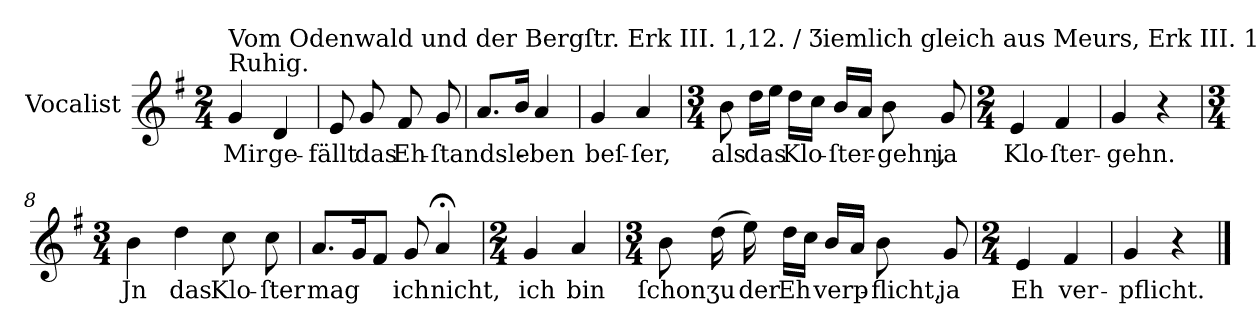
**kern	**text
*part1	*part1
*staff1	*staff1
*I"Vocalist	*
*k[f#]	*
*G:	*
*M2/4	*
=1	=1
!LO:TX:a:t=Ruhig.	!
!LO:TX:a:t=Vom Odenwald und der Bergſtr. Erk III. 1,12. / Ʒiemlich gleich aus Meurs, Erk III. 1, 13.	!
4g	Mir
4d	ge-
=2	=2
8e	-fällt
8g	das
8f#	Eh-
8g	-ſtandsle-
=3	=3
8.aL	.
16bJk	.
4a	-ben
=4	=4
4g	beſ-
4a	-ſer,
=5	=5
*M3/4	*
8b	als
16ddLL	das
16eeJJ	.
16ddLL	Klo-
16ccJJ	.
16bLL	-ſter-
16aJJ	.
8b	-gehn,
8g	ja
=6	=6
*M2/4	*
4e	Klo-
4f#	-ſter-
=7	=7
4g	-gehn.
4r	.
=8	=8
*M3/4	*
4b	Jn
4dd	das
8cc	Klo-
8cc	-ſter
=9	=9
8.aL	mag
16gK	.
8f#J	.
8g	ich
4a;<	nicht,
=10	=10
*M2/4	*
4g	ich
4a	bin
=11	=11
*M3/4	*
8b	ſchon
(16dd	ʒu
16ee)	der
16ddLL	Eh
16ccJJ	.
16bLL	verp-
16aJJ	.
8b	-flicht,
8g	ja
=12	=12
*M2/4	*
4e	Eh
4f#	ver-
=13	=13
4g	-pflicht.
4r	.
==	==
*-	*-
